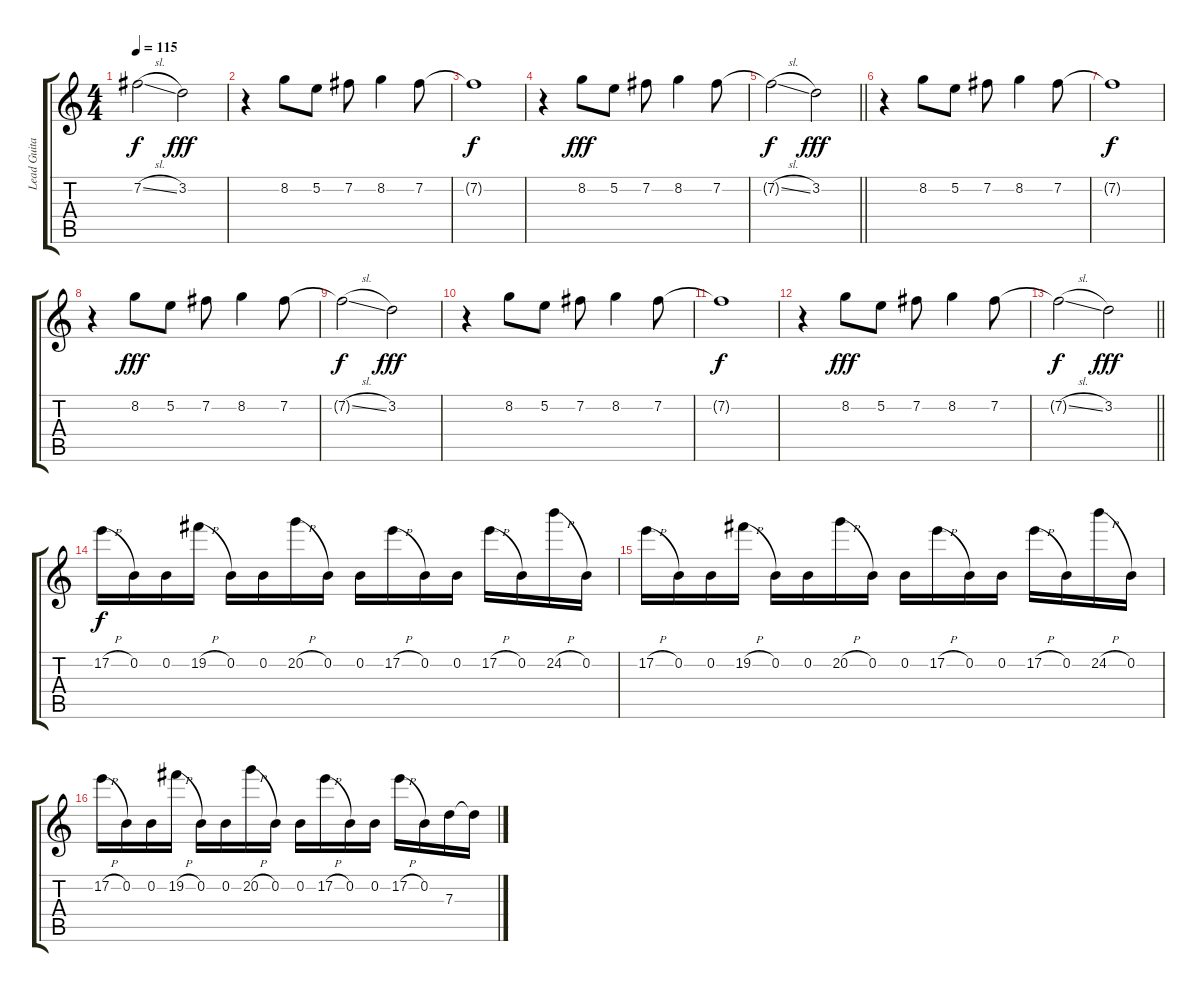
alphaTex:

\track ("Lead Guitar" "Lead Guita") {instrument distortionguitar}
\staff {score tabs}
\tuning (E4 B3 G3 D3 A2 D2) {hide}
\ts (4 4)
\tempo 115
\clef g2
\ks c
7.2{sl t}.2{dy f} 3.2.2{dy fff} |
r.4 8.2.8 5.2.8 7.2.8 8.2.4 7.2.8 |
7.2{t}.1{dy f} |
r.4 8.2.8{dy fff} 5.2.8 7.2.8 8.2.4 7.2.8 |
\barLineRight lightlight
7.2{sl t}.2{dy f} 3.2.2{dy fff} |
r.4 8.2.8 5.2.8 7.2.8 8.2.4 7.2.8 |
7.2{t}.1{dy f} |
r.4 8.2.8{dy fff} 5.2.8 7.2.8 8.2.4 7.2.8 |
7.2{sl t}.2{dy f} 3.2.2{dy fff} |
r.4 8.2.8 5.2.8 7.2.8 8.2.4 7.2.8 |
7.2{t}.1{dy f} |
r.4 8.2.8{dy fff} 5.2.8 7.2.8 8.2.4 7.2.8 |
\barLineRight lightlight
7.2{sl t}.2{dy f} 3.2.2{dy fff} |
17.2{h}.16{dy f} 0.2.16 0.2.16 19.2{h}.16 0.2.16 0.2.16 20.2{h}.16 0.2.16 0.2.16 17.2{h}.16 0.2.16 0.2.16 17.2{h}.16 0.2.16 24.2{h}.16 0.2.16 |
17.2{h}.16 0.2.16 0.2.16 19.2{h}.16 0.2.16 0.2.16 20.2{h}.16 0.2.16 0.2.16 17.2{h}.16 0.2.16 0.2.16 17.2{h}.16 0.2.16 24.2{h}.16 0.2.16 |
17.2{h}.16 0.2.16 0.2.16 19.2{h}.16 0.2.16 0.2.16 20.2{h}.16 0.2.16 0.2.16 17.2{h}.16 0.2.16 0.2.16 17.2{h}.16 0.2.16 7.3.16 7.3{t}.16
